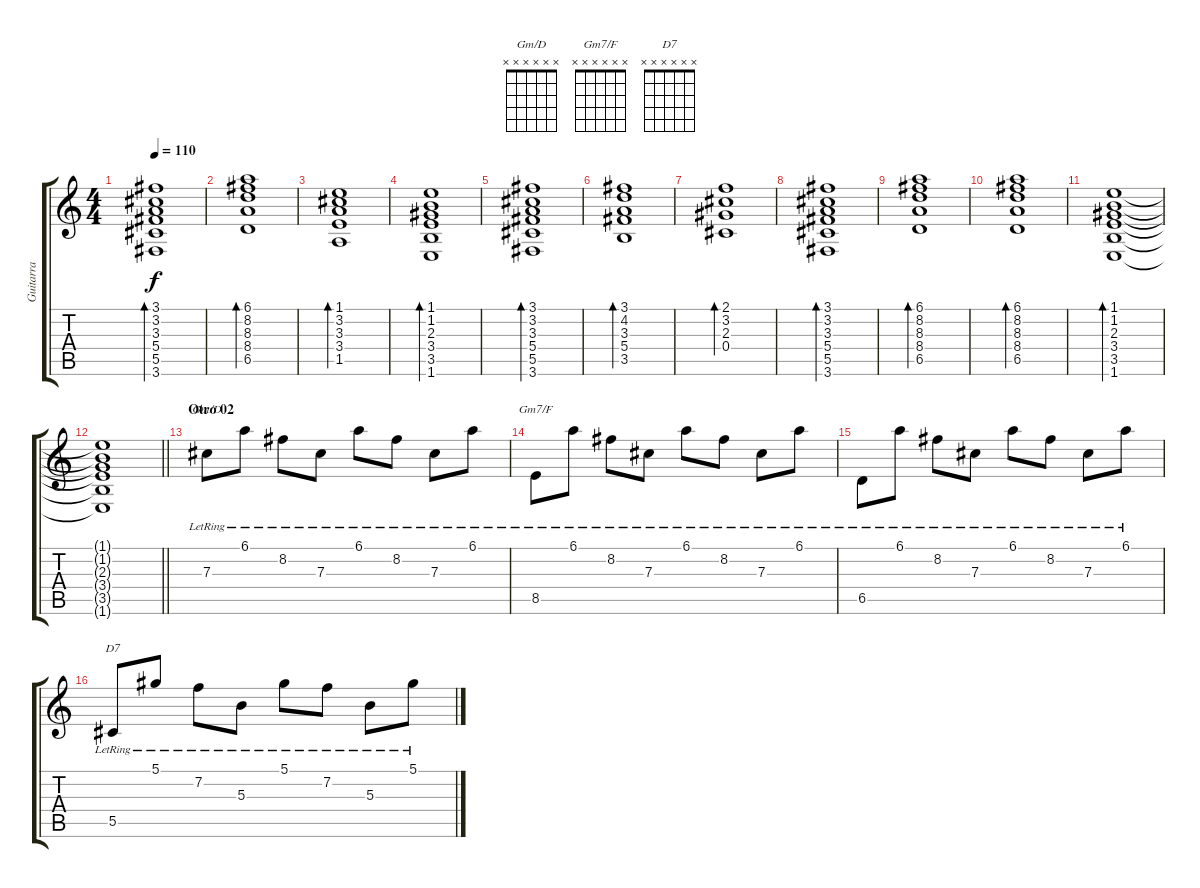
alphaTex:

\track ("Guitarra" "Guitarra") {instrument acousticguitarsteel}
\staff {score tabs}
\tuning (Eb4 Bb3 Gb3 Db3 Ab2 Eb2) {hide}
\chord ("Gm/D" x x x x x x)
\chord ("Gm7/F" x x x x x x)
\chord ("D7" x x x x x x)
\ts (4 4)
\tempo 110
\clef g2
\ks c
(3.1 3.2 3.3 5.4 5.5 3.6).1{bd 120 dy f} |
(6.1 8.2 8.3 8.4 6.5).1{bd 120} |
(1.1 3.2 3.3 3.4 1.5).1{bd 120} |
(1.1 1.2 2.3 3.4 3.5 1.6).1{bd 120} |
(3.1 3.2 3.3 5.4 5.5 3.6).1{bd 120} |
(3.1 4.2 3.3 5.4 3.5).1{bd 120} |
(2.1 3.2 2.3 0.4).1{bd 120} |
(3.1 3.2 3.3 5.4 5.5 3.6).1{bd 120} |
(6.1 8.2 8.3 8.4 6.5).1{bd 120} |
(6.1 8.2 8.3 8.4 6.5).1{bd 120} |
(1.1 1.2 2.3 3.4 3.5 1.6).1{bd 120} |
\barLineRight lightlight
(1.1{t} 1.2{t} 2.3{t} 3.4{t} 3.5{t} 1.6{t}).1 |
\section ("" "Otro 02")
7.3{lr}.8{ch "Gm/D"} 6.1{lr}.8 8.2{lr}.8 7.3{lr}.8 6.1{lr}.8 8.2{lr}.8 7.3{lr}.8 6.1{lr}.8 |
8.5{lr}.8{ch "Gm7/F"} 6.1{lr}.8 8.2{lr}.8 7.3{lr}.8 6.1{lr}.8 8.2{lr}.8 7.3{lr}.8 6.1{lr}.8 |
6.5{lr}.8 6.1{lr}.8 8.2{lr}.8 7.3{lr}.8 6.1{lr}.8 8.2{lr}.8 7.3{lr}.8 6.1{lr}.8 |
5.5{lr}.8{ch "D7"} 5.1{lr}.8 7.2{lr}.8 5.3{lr}.8 5.1{lr}.8 7.2{lr}.8 5.3{lr}.8 5.1{lr}.8
